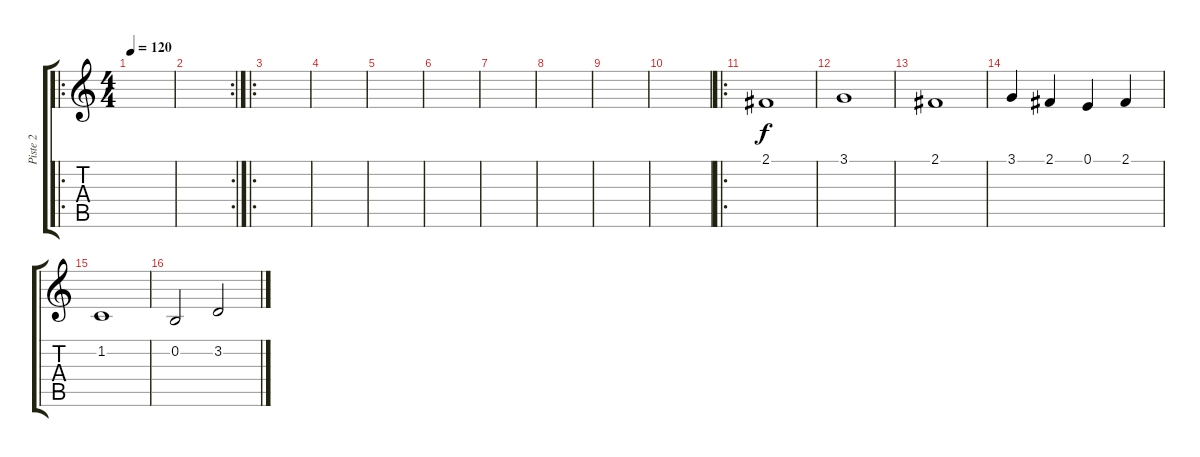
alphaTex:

\track ("Piste 2" "Piste 2") {instrument stringensemble1}
\staff {score tabs}
\tuning (E4 B3 G3 D3 A2 E2) {hide}
\ro
\ts (4 4)
\tempo 120
\clef g2
\ks c
|
\rc 2
|
\ro
|
|
|
|
|
|
|
|
\ro
2.1.1 |
3.1.1 |
2.1.1 |
3.1.4 2.1.4 0.1.4 2.1.4 |
1.2.1 |
0.2.2 3.2.2
